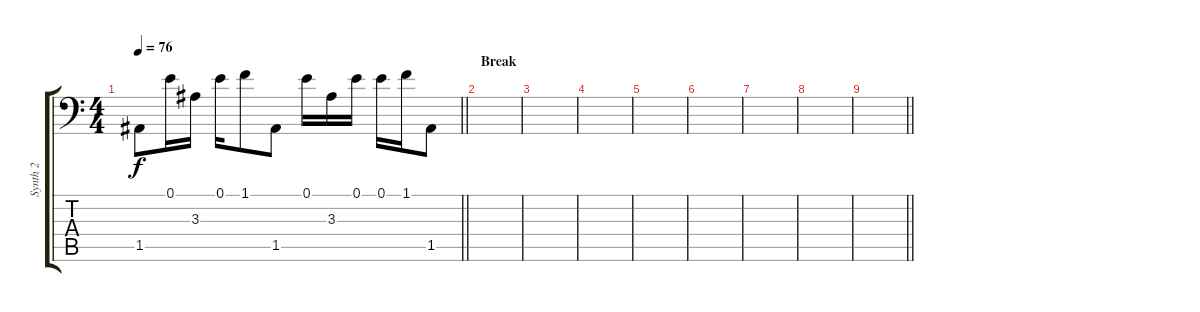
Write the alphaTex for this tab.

\track ("Synth 2" "Synth 2") {instrument electricbasspick}
\staff {score tabs}
\tuning (E3 B2 G2 D2 A1 E1) {hide}
\ts (4 4)
\tempo 76
\clef f4
\barLineRight lightlight
\ks c
1.5.8{dy f} 0.1.16 3.3.16 0.1.16 1.1.8 1.5.8 0.1.16 3.3.16 0.1.16 0.1.16 1.1.16 1.5.8 |
\section ("" "Break")
|
|
|
|
|
|
|
\barLineRight lightlight
